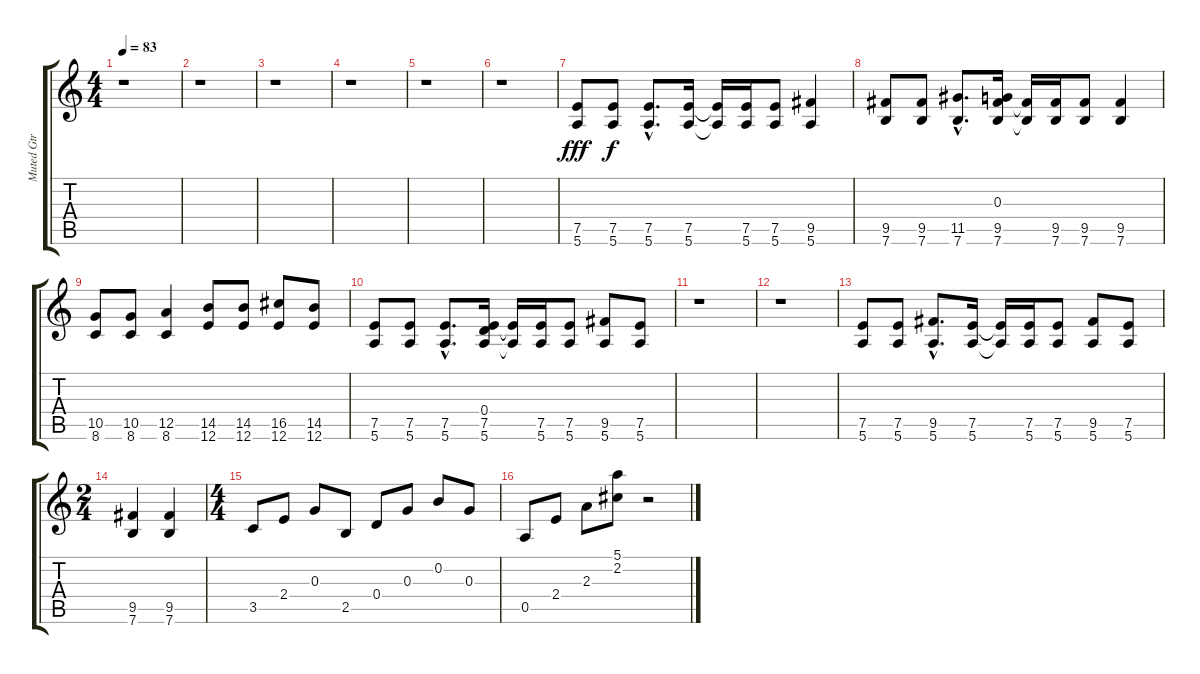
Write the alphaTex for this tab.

\track ("Muted Gtr" "Muted Gtr") {instrument electricguitarmuted}
\staff {score tabs}
\tuning (E4 B3 G3 D3 A2 E2) {hide}
\ts (4 4)
\tempo 83
\clef g2
\ks c
r.1{dy fff} |
r.1 |
r.1 |
r.1 |
r.1 |
r.1 |
(7.5 5.6).8 (7.5 5.6).8{dy f} (7.5{hac} 5.6{hac}).8{d} (7.5 5.6).16 (7.5{t} 5.6{t}).16 (7.5 5.6).16 (7.5 5.6).8 (9.5 5.6).4 |
(9.5 7.6).8 (9.5 7.6).8 (11.5{hac} 7.6{hac}).8{d} (0.3 9.5 7.6).16 (9.5{t} 7.6{t}).16 (9.5 7.6).16 (9.5 7.6).8 (9.5 7.6).4 |
(10.5 8.6).8 (10.5 8.6).8 (12.5 8.6).4 (14.5 12.6).8 (14.5 12.6).8 (16.5 12.6).8 (14.5 12.6).8 |
(7.5 5.6).8 (7.5 5.6).8 (7.5{hac} 5.6{hac}).8{d} (0.4 7.5 5.6).16 (7.5{t} 5.6{t}).16 (7.5 5.6).16 (7.5 5.6).8 (9.5 5.6).8 (7.5 5.6).8 |
r.1 |
r.1 |
(7.5 5.6).8 (7.5 5.6).8 (9.5{hac} 5.6{hac}).8{d} (7.5 5.6).16 (7.5{t} 5.6{t}).16 (7.5 5.6).16 (7.5 5.6).8 (9.5 5.6).8 (7.5 5.6).8 |
\ts (2 4)
(9.5 7.6).4 (9.5 7.6).4 |
\ts (4 4)
3.5.8 2.4.8 0.3.8 2.5.8 0.4.8 0.3.8 0.2.8 0.3.8 |
0.5.8 2.4.8 2.3.8 (5.1 2.2).8 r.2
